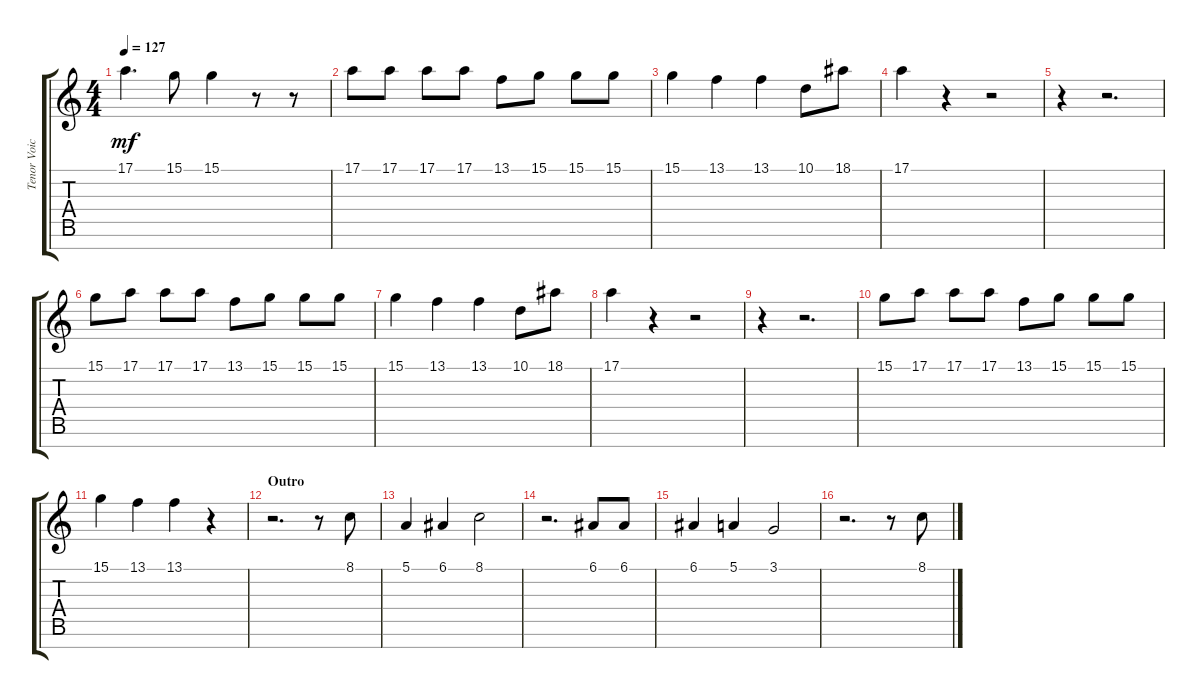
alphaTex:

\track ("Tenor Voice" "Tenor Voic") {instrument cello}
\staff {score tabs}
\tuning (E4 B3 G3 D3 A2 E2 B1) {hide}
\ts (4 4)
\tempo 127
\clef g2
\ks c
17.1.4{d dy mf} 15.1.8 15.1.4 r.8 r.8 |
17.1.8 17.1.8 17.1.8 17.1.8 13.1.8 15.1.8 15.1.8 15.1.8 |
15.1.4 13.1.4 13.1.4 10.1.8 18.1.8 |
17.1.4 r.4 r.2 |
r.4 r.2{d} |
15.1.8 17.1.8 17.1.8 17.1.8 13.1.8 15.1.8 15.1.8 15.1.8 |
15.1.4 13.1.4 13.1.4 10.1.8 18.1.8 |
17.1.4 r.4 r.2 |
r.4 r.2{d} |
15.1.8 17.1.8 17.1.8 17.1.8 13.1.8 15.1.8 15.1.8 15.1.8 |
15.1.4 13.1.4 13.1.4 r.4 |
\section ("" "Outro")
r.2{d} r.8 8.1.8 |
5.1.4 6.1.4 8.1.2 |
r.2{d} 6.1.8 6.1.8 |
6.1.4 5.1.4 3.1.2 |
r.2{d} r.8 8.1.8
